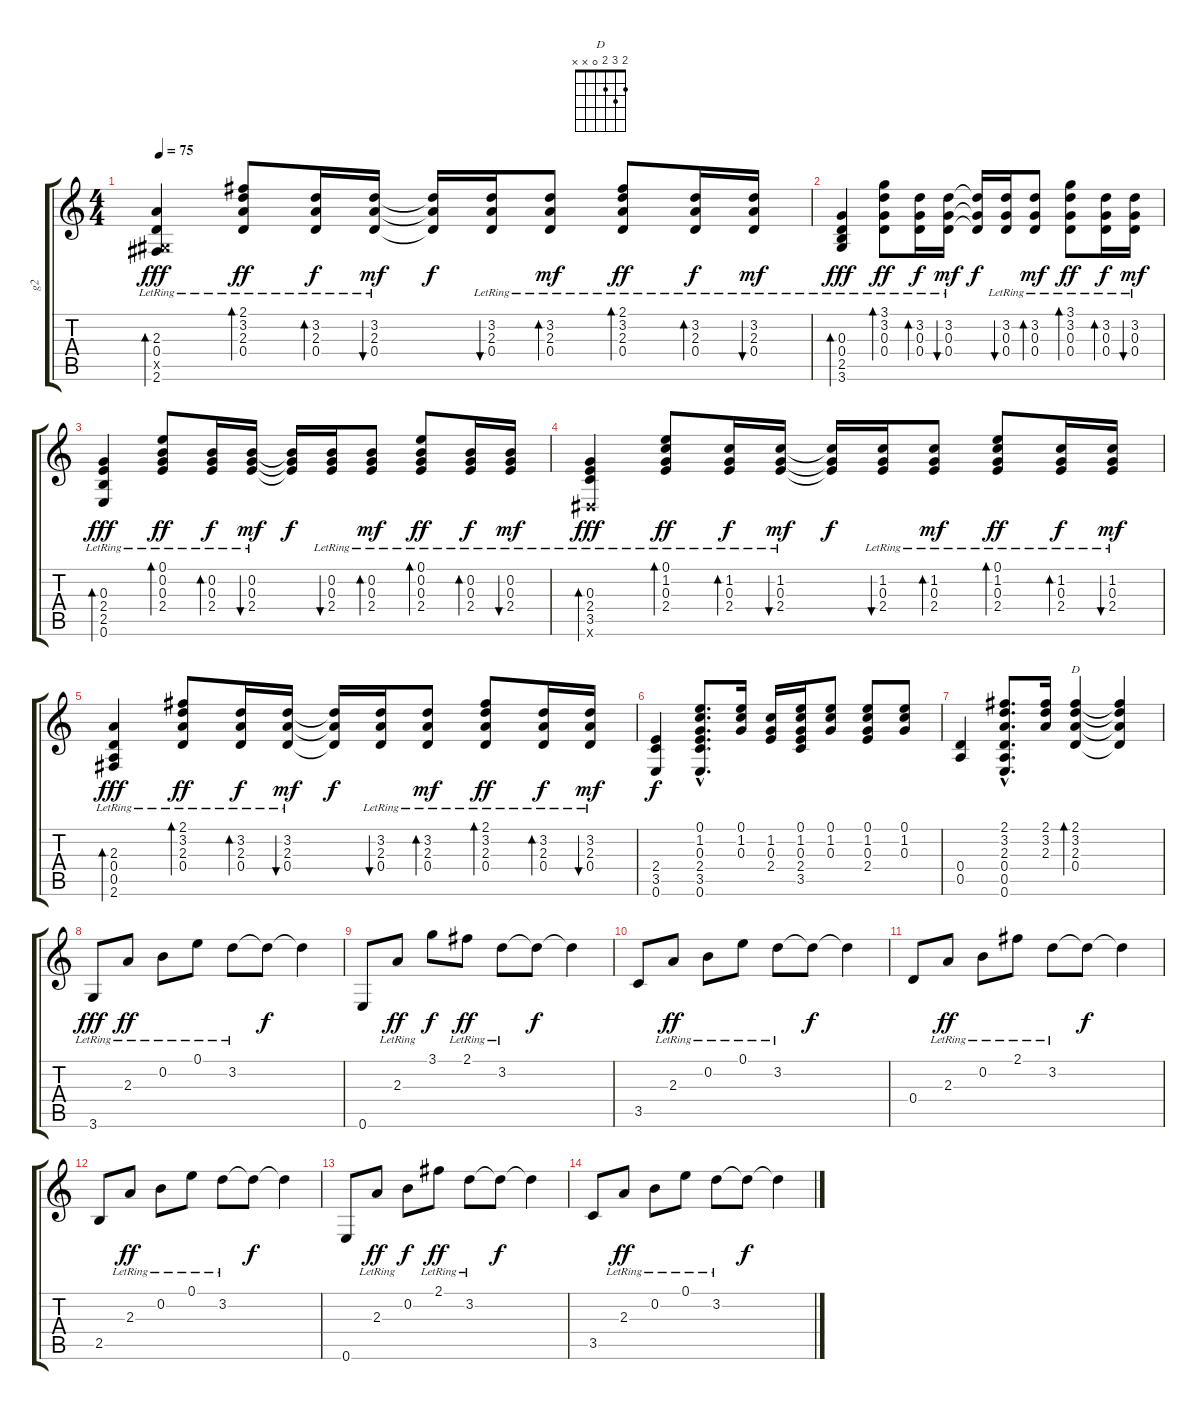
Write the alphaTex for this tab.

\track ("g2" "g2") {instrument electricguitarclean}
\staff {score tabs}
\tuning (E4 B3 G3 D3 A2 E2) {hide}
\chord ("D" 2 3 2 0 x x)
\ts (4 4)
\tempo 75
\clef g2
\ks c
(2.3{lr} 0.4{lr} -1.5{lr x} 2.6{lr}).4{bd 30 dy fff} (2.1{lr} 3.2{lr} 2.3{lr} 0.4{lr}).8{bd 30 dy ff} (3.2{lr} 2.3{lr} 0.4{lr}).16{bd 30 dy f} (3.2{lr} 2.3{lr} 0.4{lr}).16{bu 30 dy mf} (3.2{t} 2.3{t} 0.4{t}).16{dy f} (3.2{lr} 2.3{lr} 0.4{lr}).16{bu 30} (3.2{lr} 2.3{lr} 0.4{lr}).8{bd 30 dy mf} (2.1{lr} 3.2{lr} 2.3{lr} 0.4{lr}).8{bd 30 dy ff} (3.2{lr} 2.3{lr} 0.4{lr}).16{bd 30 dy f} (3.2{lr} 2.3{lr} 0.4{lr}).16{bu 30 dy mf} |
(0.3{lr} 0.4{lr} 2.5{lr} 3.6{lr}).4{bd 30 dy fff} (3.1{lr} 3.2{lr} 0.3{lr} 0.4{lr}).8{bd 30 dy ff} (3.2{lr} 0.3{lr} 0.4{lr}).16{bd 30 dy f} (3.2{lr} 0.3{lr} 0.4{lr}).16{bu 30 dy mf} (3.2{t} 0.3{t} 0.4{t}).16{dy f} (3.2{lr} 0.3{lr} 0.4{lr}).16{bu 30} (3.2{lr} 0.3{lr} 0.4{lr}).8{bd 30 dy mf} (3.1{lr} 3.2{lr} 0.3{lr} 0.4{lr}).8{bd 30 dy ff} (3.2{lr} 0.3{lr} 0.4{lr}).16{bd 30 dy f} (3.2{lr} 0.3{lr} 0.4{lr}).16{bu 30 dy mf} |
(0.3{lr} 2.4{lr} 2.5{lr} 0.6{lr}).4{bd 30 dy fff} (0.1{lr} 0.2{lr} 0.3{lr} 2.4{lr}).8{bd 30 dy ff} (0.2{lr} 0.3{lr} 2.4{lr}).16{bd 30 dy f} (0.2{lr} 0.3{lr} 2.4{lr}).16{bu 30 dy mf} (0.2{t} 0.3{t} 2.4{t}).16{dy f} (0.2{lr} 0.3{lr} 2.4{lr}).16{bu 30} (0.2{lr} 0.3{lr} 2.4{lr}).8{bd 30 dy mf} (0.1{lr} 0.2{lr} 0.3{lr} 2.4{lr}).8{bd 30 dy ff} (0.2{lr} 0.3{lr} 2.4{lr}).16{bd 30 dy f} (0.2{lr} 0.3{lr} 2.4{lr}).16{bu 30 dy mf} |
(0.3{lr} 2.4{lr} 3.5{lr} -1.6{lr x}).4{bd 30 dy fff} (0.1{lr} 1.2{lr} 0.3{lr} 2.4{lr}).8{bd 30 dy ff} (1.2{lr} 0.3{lr} 2.4{lr}).16{bd 30 dy f} (1.2{lr} 0.3{lr} 2.4{lr}).16{bu 30 dy mf} (1.2{t} 0.3{t} 2.4{t}).16{dy f} (1.2{lr} 0.3{lr} 2.4{lr}).16{bu 30} (1.2{lr} 0.3{lr} 2.4{lr}).8{bd 30 dy mf} (0.1{lr} 1.2{lr} 0.3{lr} 2.4{lr}).8{bd 30 dy ff} (1.2{lr} 0.3{lr} 2.4{lr}).16{bd 30 dy f} (1.2{lr} 0.3{lr} 2.4{lr}).16{bu 30 dy mf} |
(2.3{lr} 0.4{lr} 0.5{lr} 2.6{lr}).4{bd 30 dy fff} (2.1{lr} 3.2{lr} 2.3{lr} 0.4{lr}).8{bd 30 dy ff} (3.2{lr} 2.3{lr} 0.4{lr}).16{bd 30 dy f} (3.2{lr} 2.3{lr} 0.4{lr}).16{bu 30 dy mf} (3.2{t} 2.3{t} 0.4{t}).16{dy f} (3.2{lr} 2.3{lr} 0.4{lr}).16{bu 30} (3.2{lr} 2.3{lr} 0.4{lr}).8{bd 30 dy mf} (2.1{lr} 3.2{lr} 2.3{lr} 0.4{lr}).8{bd 30 dy ff} (3.2{lr} 2.3{lr} 0.4{lr}).16{bd 30 dy f} (3.2{lr} 2.3{lr} 0.4{lr}).16{bu 30 dy mf} |
(2.4 3.5 0.6).4{dy f} (0.1{hac} 1.2{hac} 0.3{hac} 2.4{hac} 3.5{hac} 0.6{hac}).8{d} (0.1 1.2 0.3).16 (1.2 0.3 2.4).16 (0.1 1.2 0.3 2.4 3.5).16 (0.1 1.2 0.3).8 (0.1 1.2 0.3 2.4).8 (0.1 1.2 0.3).8 |
(0.4 0.5).4 (2.1{hac} 3.2{hac} 2.3{hac} 0.4{hac} 0.5{hac} 0.6{hac}).8{d} (2.1 3.2 2.3).16 (2.1 3.2 2.3 0.4).4{bd 240 ch "D"} (2.1{t} 3.2{t} 2.3{t} 0.4{t}).4 |
3.6{lr}.8{dy fff} 2.3{lr}.8{dy ff} 0.2{lr}.8 0.1{lr}.8 3.2{lr}.8 3.2{t}.8{dy f} 3.2{t}.4 |
0.6.8 2.3{lr}.8{dy ff} 3.1.8{dy f} 2.1{lr}.8{dy ff} 3.2{lr}.8 3.2{t}.8{dy f} 3.2{t}.4 |
3.5.8 2.3{lr}.8{dy ff} 0.2{lr}.8 0.1{lr}.8 3.2{lr}.8 3.2{t}.8{dy f} 3.2{t}.4 |
0.4.8 2.3{lr}.8{dy ff} 0.2{lr}.8 2.1{lr}.8 3.2{lr}.8 3.2{t}.8{dy f} 3.2{t}.4 |
2.5.8 2.3{lr}.8{dy ff} 0.2{lr}.8 0.1{lr}.8 3.2{lr}.8 3.2{t}.8{dy f} 3.2{t}.4 |
0.6.8 2.3{lr}.8{dy ff} 0.2.8{dy f} 2.1{lr}.8{dy ff} 3.2{lr}.8 3.2{t}.8{dy f} 3.2{t}.4 |
3.5.8 2.3{lr}.8{dy ff} 0.2{lr}.8 0.1{lr}.8 3.2{lr}.8 3.2{t}.8{dy f} 3.2{t}.4
